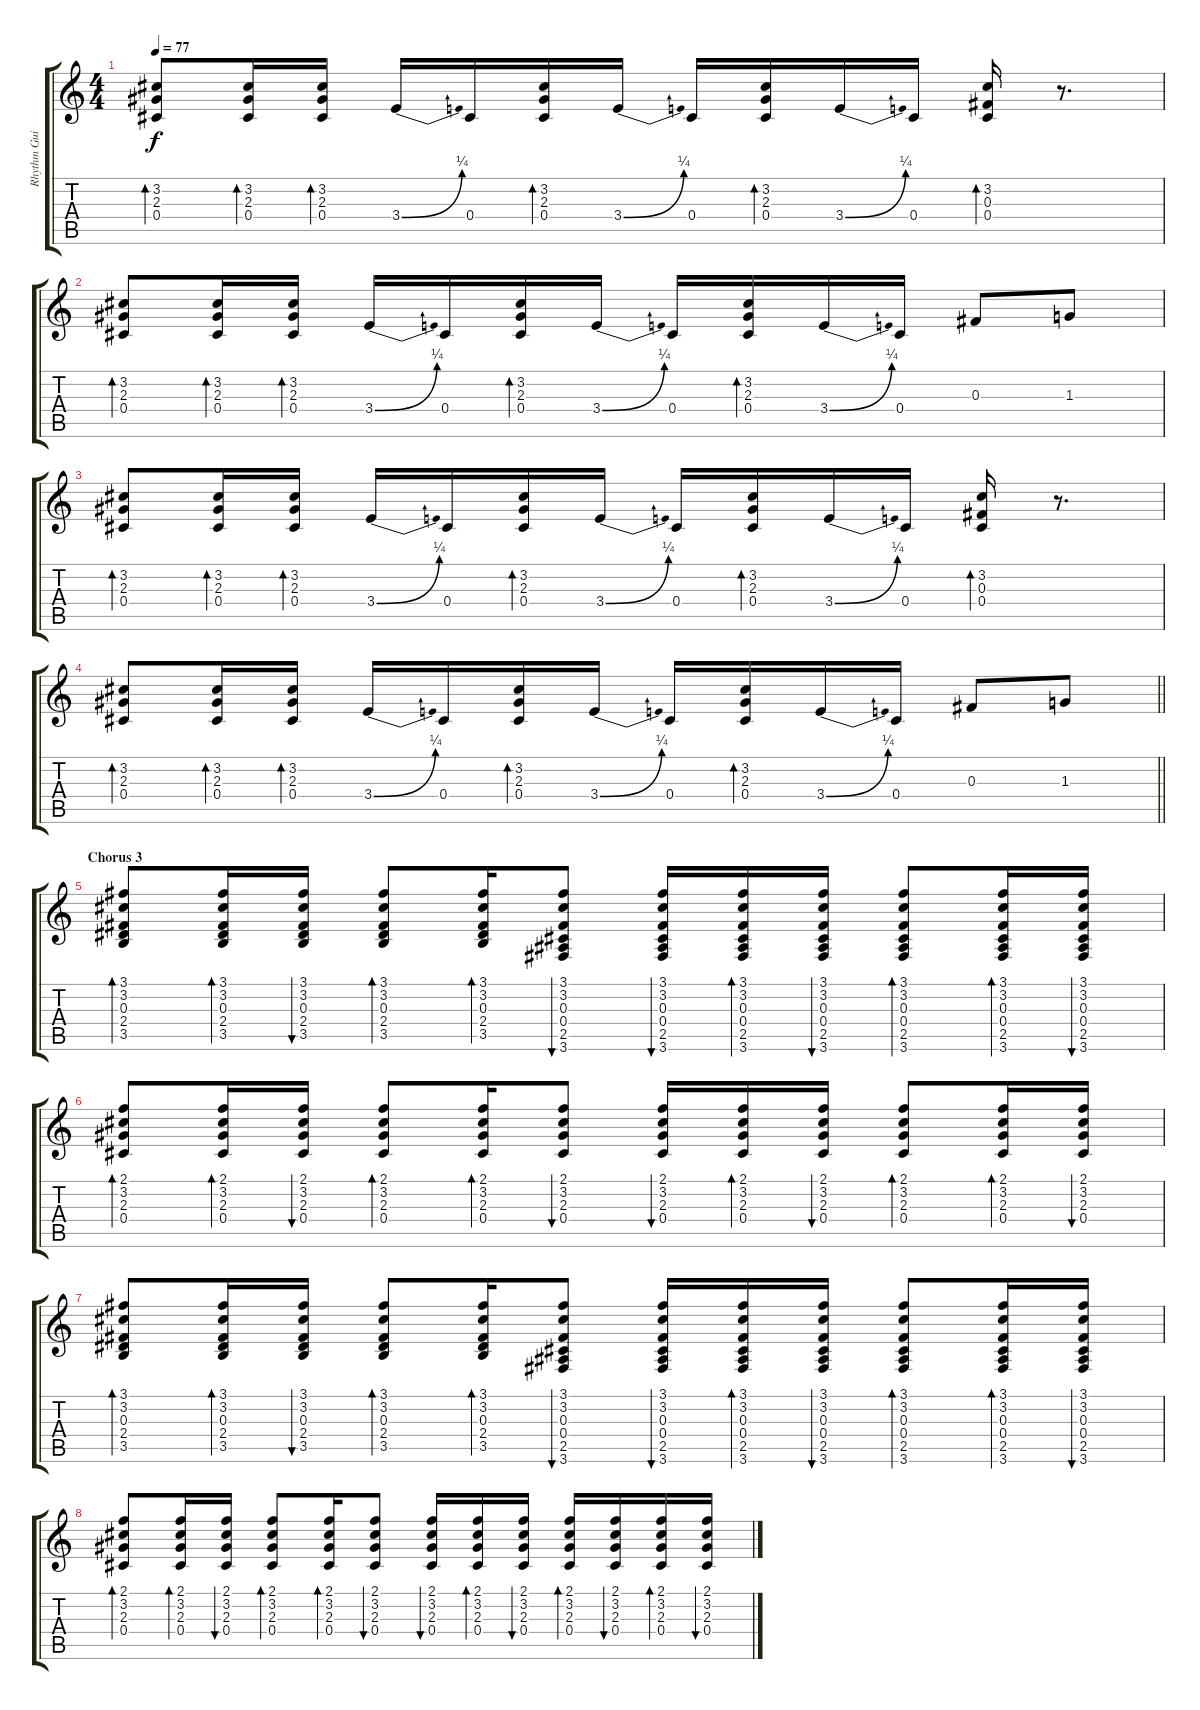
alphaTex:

\track ("Rhythm Guitar" "Rhythm Gui") {instrument acousticguitarsteel}
\staff {score tabs}
\tuning (Eb4 Bb3 Gb3 Db3 Ab2 Eb2) {hide}
\ts (4 4)
\tempo 77
\clef g2
\ks c
(3.2 2.3 0.4).8{bd 60 dy f} (3.2 2.3 0.4).16{bd 30} (3.2 2.3 0.4).16{bd 30} 3.4{be (bend 0 0 60 1)}.16 0.4.16 (3.2 2.3 0.4).16{bd 30} 3.4{be (bend 0 0 60 1)}.16 0.4.16 (3.2 2.3 0.4).16{bd 30} 3.4{be (bend 0 0 60 1)}.16 0.4.16 (3.2 0.3 0.4).16{bd 30} r.8{d} |
(3.2 2.3 0.4).8{bd 60} (3.2 2.3 0.4).16{bd 30} (3.2 2.3 0.4).16{bd 30} 3.4{be (bend 0 0 60 1)}.16 0.4.16 (3.2 2.3 0.4).16{bd 30} 3.4{be (bend 0 0 60 1)}.16 0.4.16 (3.2 2.3 0.4).16{bd 30} 3.4{be (bend 0 0 60 1)}.16 0.4.16 0.3.8 1.3.8 |
(3.2 2.3 0.4).8{bd 60} (3.2 2.3 0.4).16{bd 30} (3.2 2.3 0.4).16{bd 30} 3.4{be (bend 0 0 60 1)}.16 0.4.16 (3.2 2.3 0.4).16{bd 30} 3.4{be (bend 0 0 60 1)}.16 0.4.16 (3.2 2.3 0.4).16{bd 30} 3.4{be (bend 0 0 60 1)}.16 0.4.16 (3.2 0.3 0.4).16{bd 30} r.8{d} |
\barLineRight lightlight
(3.2 2.3 0.4).8{bd 60} (3.2 2.3 0.4).16{bd 30} (3.2 2.3 0.4).16{bd 30} 3.4{be (bend 0 0 60 1)}.16 0.4.16 (3.2 2.3 0.4).16{bd 30} 3.4{be (bend 0 0 60 1)}.16 0.4.16 (3.2 2.3 0.4).16{bd 30} 3.4{be (bend 0 0 60 1)}.16 0.4.16 0.3.8 1.3.8 |
\section ("" "Chorus 3")
(3.1 3.2 0.3 2.4 3.5).8{bd 60} (3.1 3.2 0.3 2.4 3.5).16{bd 30} (3.1 3.2 0.3 2.4 3.5).16{bu 30} (3.1 3.2 0.3 2.4 3.5).8{bd 30} (3.1 3.2 0.3 2.4 3.5).16{bd 30} (3.1 3.2 0.3 0.4 2.5 3.6).8{bu 30} (3.1 3.2 0.3 0.4 2.5 3.6).16{bu 30} (3.1 3.2 0.3 0.4 2.5 3.6).16{bd 30} (3.1 3.2 0.3 0.4 2.5 3.6).16{bu 30} (3.1 3.2 0.3 0.4 2.5 3.6).8{bd 30} (3.1 3.2 0.3 0.4 2.5 3.6).16{bd 30} (3.1 3.2 0.3 0.4 2.5 3.6).16{bu 30} |
(2.1 3.2 2.3 0.4).8{bd 60} (2.1 3.2 2.3 0.4).16{bd 30} (2.1 3.2 2.3 0.4).16{bu 30} (2.1 3.2 2.3 0.4).8{bd 30} (2.1 3.2 2.3 0.4).16{bd 30} (2.1 3.2 2.3 0.4).8{bu 30} (2.1 3.2 2.3 0.4).16{bu 30} (2.1 3.2 2.3 0.4).16{bd 30} (2.1 3.2 2.3 0.4).16{bu 30} (2.1 3.2 2.3 0.4).8{bd 30} (2.1 3.2 2.3 0.4).16{bd 30} (2.1 3.2 2.3 0.4).16{bu 30} |
(3.1 3.2 0.3 2.4 3.5).8{bd 60} (3.1 3.2 0.3 2.4 3.5).16{bd 30} (3.1 3.2 0.3 2.4 3.5).16{bu 30} (3.1 3.2 0.3 2.4 3.5).8{bd 30} (3.1 3.2 0.3 2.4 3.5).16{bd 30} (3.1 3.2 0.3 0.4 2.5 3.6).8{bu 30} (3.1 3.2 0.3 0.4 2.5 3.6).16{bu 30} (3.1 3.2 0.3 0.4 2.5 3.6).16{bd 30} (3.1 3.2 0.3 0.4 2.5 3.6).16{bu 30} (3.1 3.2 0.3 0.4 2.5 3.6).8{bd 30} (3.1 3.2 0.3 0.4 2.5 3.6).16{bd 30} (3.1 3.2 0.3 0.4 2.5 3.6).16{bu 30} |
(2.1 3.2 2.3 0.4).8{bd 60} (2.1 3.2 2.3 0.4).16{bd 30} (2.1 3.2 2.3 0.4).16{bu 30} (2.1 3.2 2.3 0.4).8{bd 30} (2.1 3.2 2.3 0.4).16{bd 30} (2.1 3.2 2.3 0.4).8{bu 30} (2.1 3.2 2.3 0.4).16{bu 30} (2.1 3.2 2.3 0.4).16{bd 30} (2.1 3.2 2.3 0.4).16{bu 30} (2.1 3.2 2.3 0.4).16{bd 30} (2.1 3.2 2.3 0.4).16{bu 30} (2.1 3.2 2.3 0.4).16{bd 30} (2.1 3.2 2.3 0.4).16{bu 30}
